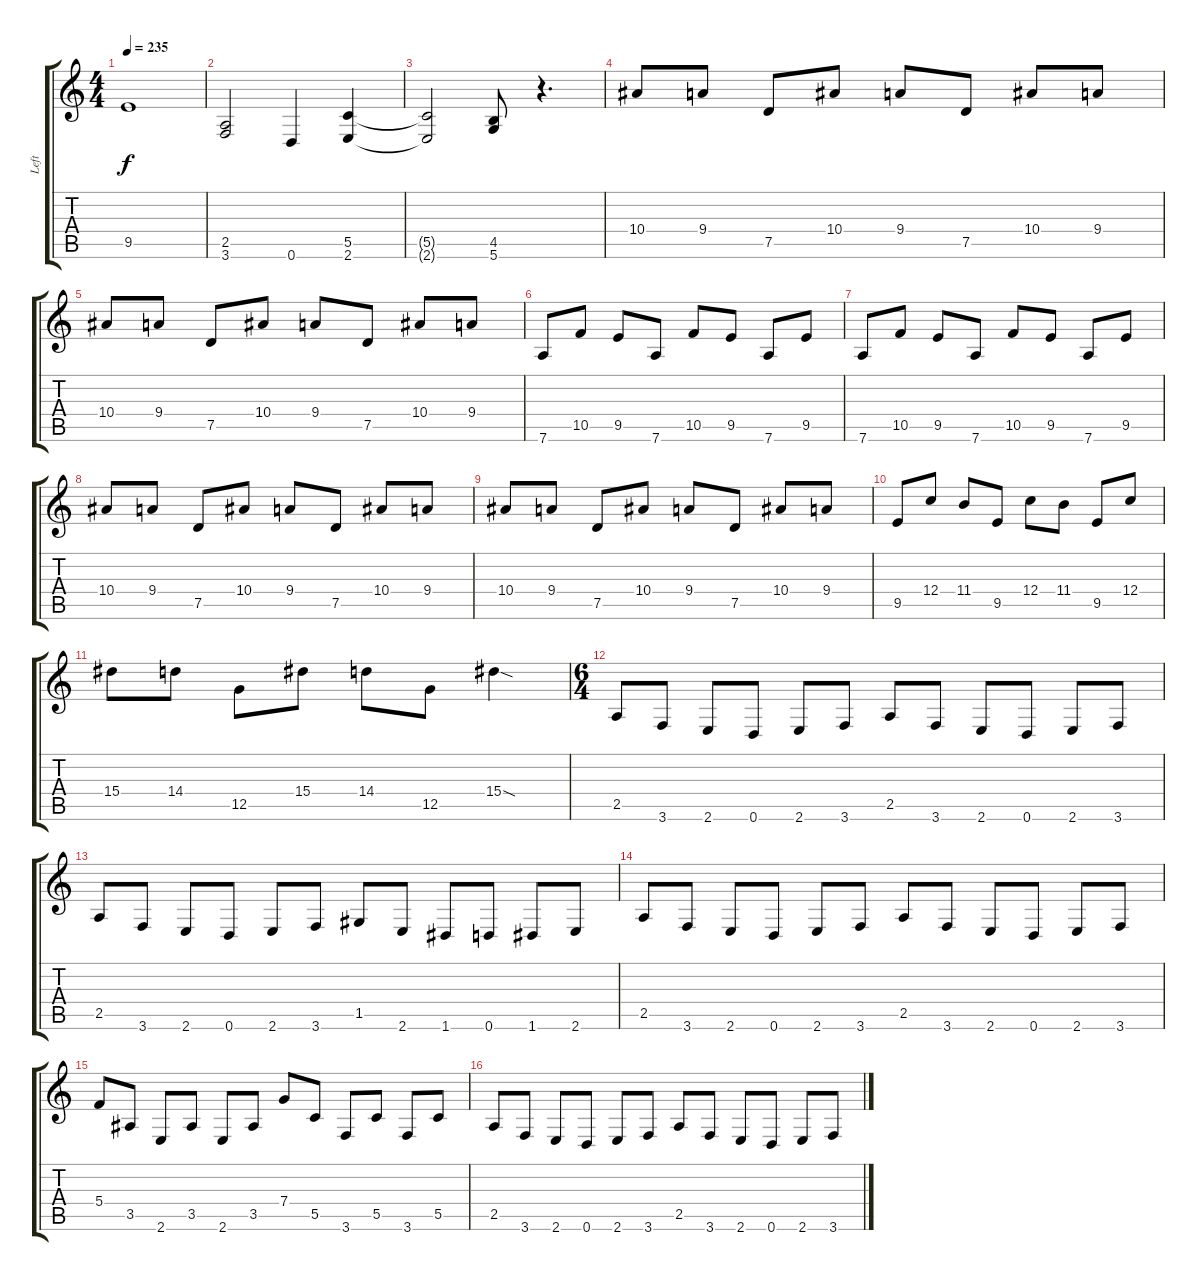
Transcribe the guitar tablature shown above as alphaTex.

\track ("Left" "Left") {instrument distortionguitar}
\staff {score tabs}
\tuning (D4 A3 F3 C3 G2 D2) {hide}
\ts (4 4)
\tempo 235
\clef g2
\ks c
9.5{t}.1{dy f} |
(2.5 3.6).2 0.6.4 (5.5 2.6).4 |
(5.5{t} 2.6{t}).2 (4.5 5.6).8 r.4{d} |
10.4.8 9.4.8 7.5.8 10.4.8 9.4.8 7.5.8 10.4.8 9.4.8 |
10.4.8 9.4.8 7.5.8 10.4.8 9.4.8 7.5.8 10.4.8 9.4.8 |
7.6.8 10.5.8 9.5.8 7.6.8 10.5.8 9.5.8 7.6.8 9.5.8 |
7.6.8 10.5.8 9.5.8 7.6.8 10.5.8 9.5.8 7.6.8 9.5.8 |
10.4.8 9.4.8 7.5.8 10.4.8 9.4.8 7.5.8 10.4.8 9.4.8 |
10.4.8 9.4.8 7.5.8 10.4.8 9.4.8 7.5.8 10.4.8 9.4.8 |
9.5.8 12.4.8 11.4.8 9.5.8 12.4.8 11.4.8 9.5.8 12.4.8 |
15.4.8 14.4.8 12.5.8 15.4.8 14.4.8 12.5.8 15.4{sod}.4 |
\ts (6 4)
2.5.8 3.6.8 2.6.8 0.6.8 2.6.8 3.6.8 2.5.8 3.6.8 2.6.8 0.6.8 2.6.8 3.6.8 |
2.5.8 3.6.8 2.6.8 0.6.8 2.6.8 3.6.8 1.5.8 2.6.8 1.6.8 0.6.8 1.6.8 2.6.8 |
2.5.8 3.6.8 2.6.8 0.6.8 2.6.8 3.6.8 2.5.8 3.6.8 2.6.8 0.6.8 2.6.8 3.6.8 |
5.4.8 3.5.8 2.6.8 3.5.8 2.6.8 3.5.8 7.4.8 5.5.8 3.6.8 5.5.8 3.6.8 5.5.8 |
2.5.8 3.6.8 2.6.8 0.6.8 2.6.8 3.6.8 2.5.8 3.6.8 2.6.8 0.6.8 2.6.8 3.6.8
